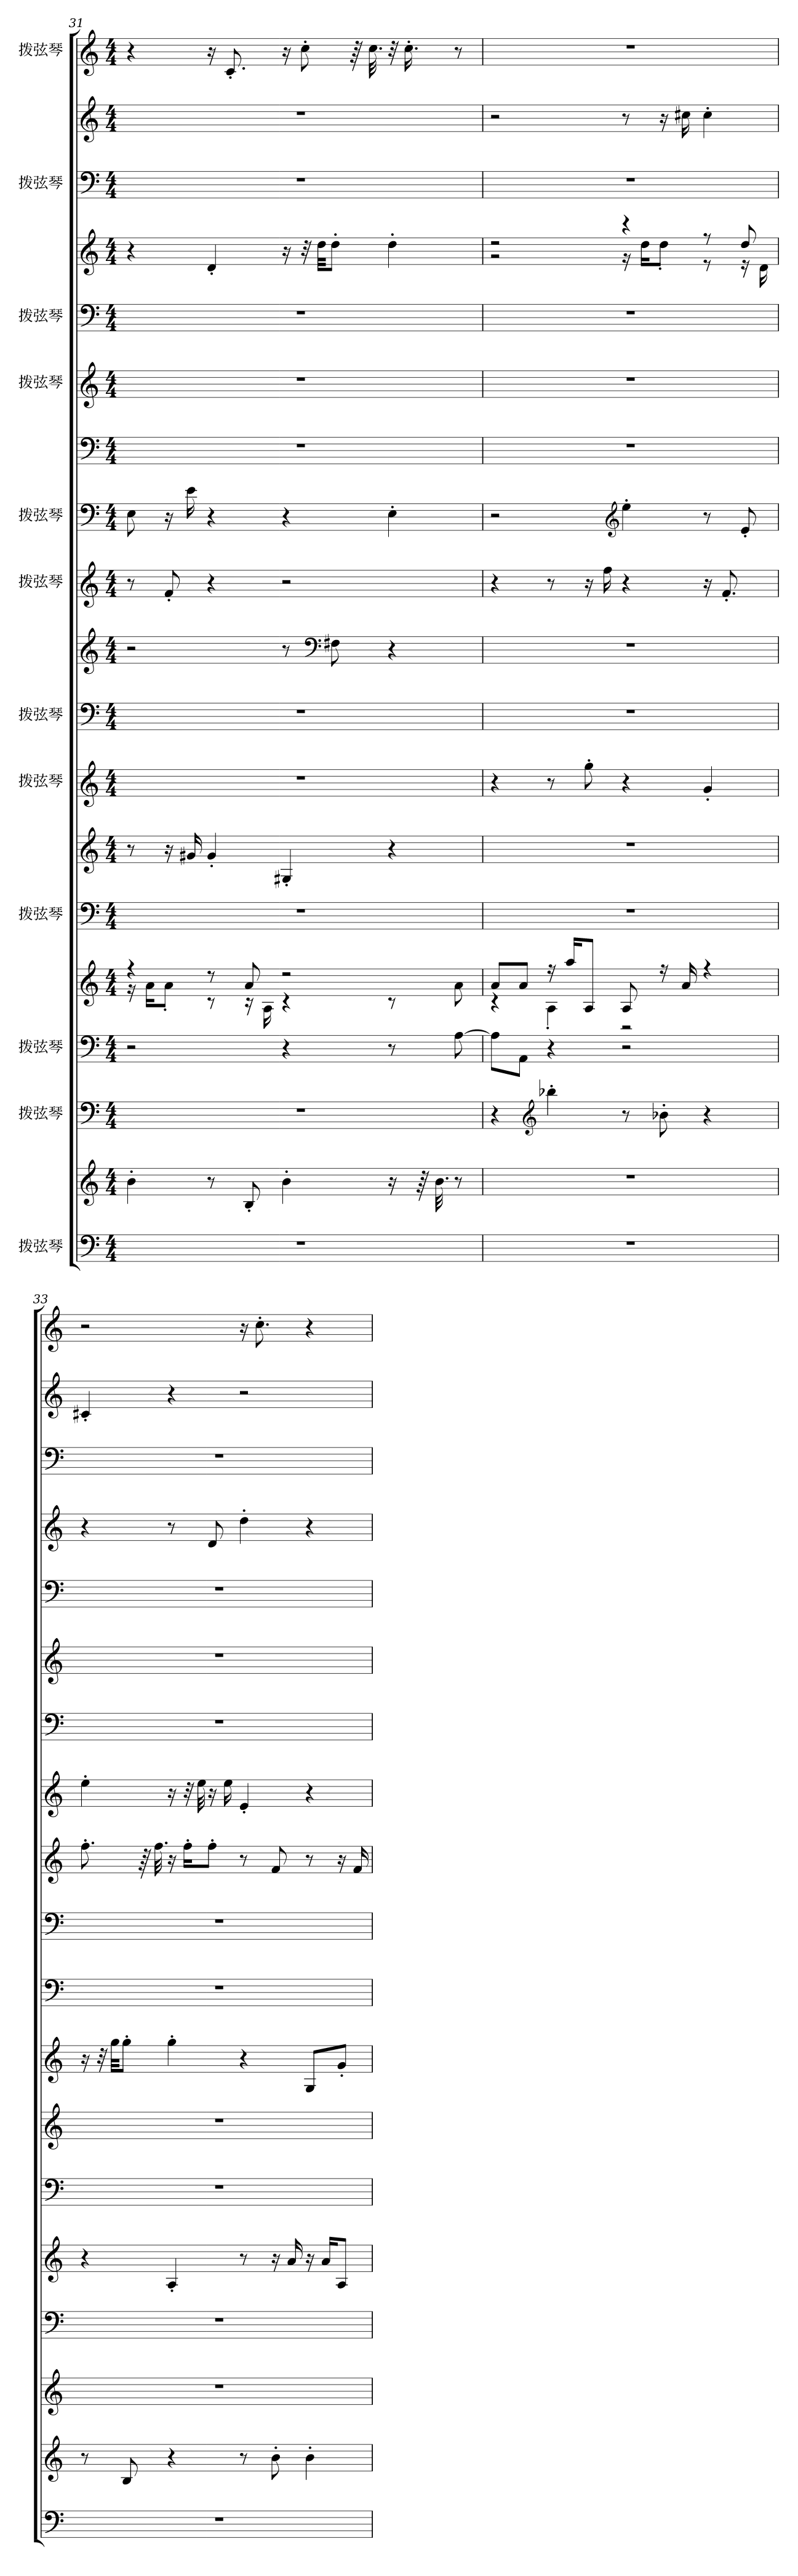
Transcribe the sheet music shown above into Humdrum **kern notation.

**kern	**kern	**kern	**kern	**kern	**kern	**kern	**kern	**kern	**kern	**kern	**kern	**kern	**kern	**kern	**kern	**kern	**kern	**kern
*part12	*part12	*part11	*part10	*part10	*part9	*part9	*part8	*part7	*part7	*part6	*part5	*part5	*part4	*part3	*part3	*part2	*part2	*part1
*staff19	*staff18	*staff17	*staff16	*staff15	*staff14	*staff13	*staff12	*staff11	*staff10	*staff9	*staff8	*staff7	*staff6	*staff5	*staff4	*staff3	*staff2	*staff1
*I"拨弦琴	*	*I"拨弦琴	*I"拨弦琴	*	*I"拨弦琴	*	*I"拨弦琴	*I"拨弦琴	*	*I"拨弦琴	*I"拨弦琴	*	*I"拨弦琴	*I"拨弦琴	*	*I"拨弦琴	*	*I"拨弦琴
!!LO:PB:g=z
*clefF4	*clefG2	*clefF4	*clefF4	*clefG2	*clefF4	*clefG2	*clefG2	*clefF4	*clefG2	*clefG2	*clefF4	*clefF4	*clefG2	*clefF4	*clefG2	*clefF4	*clefG2	*clefG2
*k[]	*k[]	*k[]	*k[]	*k[]	*k[]	*k[]	*k[]	*k[]	*k[]	*k[]	*k[]	*k[]	*k[]	*k[]	*k[]	*k[]	*k[]	*k[]
*M4/4	*M4/4	*M4/4	*M4/4	*M4/4	*M4/4	*M4/4	*M4/4	*M4/4	*M4/4	*M4/4	*M4/4	*M4/4	*M4/4	*M4/4	*M4/4	*M4/4	*M4/4	*M4/4
=31	=31	=31	=31	=31	=31	=31	=31	=31	=31	=31	=31	=31	=31	=31	=31	=31	=31	=31
*	*	*	*	*^	*	*	*	*	*	*	*	*	*	*	*	*	*	*
1r	4b'\	1r	2r	4r	16r	1r	8r	1r	1r	2r	8r	8E\	1r	1r	1r	4r	1r	1r	4r
.	.	.	.	.	16a\KL	.	.	.	.	.	.	.	.	.	.	.	.	.	.
.	.	.	.	.	8a'\J	.	16r	.	.	.	8f'/	16r	.	.	.	.	.	.	.
.	.	.	.	.	.	.	16g#X/	.	.	.	.	16e\	.	.	.	.	.	.	.
.	8r	.	.	8r	8r	.	4g#'/	.	.	.	4r	4r	.	.	.	4d'/	.	.	16r
.	.	.	.	.	.	.	.	.	.	.	.	.	.	.	.	.	.	.	8.c'/
.	8B'/	.	.	8a/	16r	.	.	.	.	.	.	.	.	.	.	.	.	.	.
.	.	.	.	.	16A\	.	.	.	.	.	.	.	.	.	.	.	.	.	.
.	4b'\	.	4r	2r	4r	.	4G#X'/	.	.	8r	2r	4r	.	.	.	16r	.	.	16r
.	.	.	.	.	.	.	.	.	.	.	.	.	.	.	.	32r	.	.	8cc'\
.	.	.	.	.	.	.	.	.	.	.	.	.	.	.	.	32dd\KKL	.	.	.
*	*	*	*	*	*	*	*	*	*	*clefF4	*	*	*	*	*	*	*	*	*
.	.	.	.	.	.	.	.	.	.	8F#X\	.	.	.	.	.	8dd'\J	.	.	.
.	.	.	.	.	.	.	.	.	.	.	.	.	.	.	.	.	.	.	64r
.	.	.	.	.	.	.	.	.	.	.	.	.	.	.	.	.	.	.	32.cc\
.	16r	.	8r	.	8r	.	4r	.	.	4r	.	4E'\	.	.	.	4dd'\	.	.	32r
.	.	.	.	.	.	.	.	.	.	.	.	.	.	.	.	.	.	.	16.cc'\
.	64r	.	.	.	.	.	.	.	.	.	.	.	.	.	.	.	.	.	.
.	32.b\	.	.	.	.	.	.	.	.	.	.	.	.	.	.	.	.	.	.
.	8r	.	[8A\	.	8a\	.	.	.	.	.	.	.	.	.	.	.	.	.	8r
=32	=32	=32	=32	=32	=32	=32	=32	=32	=32	=32	=32	=32	=32	=32	=32	=32	=32	=32	=32
*	*	*	*	*	*	*	*	*	*	*	*	*	*	*	*	*^	*	*	*
1r	1r	4r	8A\L]	8a/L	4r	1r	1r	4r	1r	1r	4r	2r	1r	1r	1r	2r	2r	1r	2r	1r
.	.	.	8AA\J	8a/J	.	.	.	.	.	.	.	.	.	.	.	.	.	.	.	.
*	*	*clefG2	*	*	*	*	*	*	*	*	*	*	*	*	*	*	*	*	*	*
.	.	4bb-X'\	4r	16r	4A'\	.	.	8r	.	.	8r	.	.	.	.	.	.	.	.	.
.	.	.	.	16aa/KL	.	.	.	.	.	.	.	.	.	.	.	.	.	.	.	.
.	.	.	.	8A/J	.	.	.	8gg'\	.	.	16r	.	.	.	.	.	.	.	.	.
.	.	.	.	.	.	.	.	.	.	.	16ff\	.	.	.	.	.	.	.	.	.
*	*	*	*	*	*	*	*	*	*	*	*	*clefG2	*	*	*	*	*	*	*	*
.	.	8r	2r	8A/	2r	.	.	4r	.	.	4r	4ee'\	.	.	.	4r	16r	.	8r	.
.	.	.	.	.	.	.	.	.	.	.	.	.	.	.	.	.	16dd\KL	.	.	.
.	.	8b-X'\	.	16r	.	.	.	.	.	.	.	.	.	.	.	.	8dd'\J	.	16r	.
.	.	.	.	16a/	.	.	.	.	.	.	.	.	.	.	.	.	.	.	16cc#X\	.
.	.	4r	.	4r	.	.	.	4g'/	.	.	16r	8r	.	.	.	8r	8r	.	4cc#'\	.
.	.	.	.	.	.	.	.	.	.	.	8.f'/	.	.	.	.	.	.	.	.	.
.	.	.	.	.	.	.	.	.	.	.	.	8e'/	.	.	.	8dd/	16r	.	.	.
.	.	.	.	.	.	.	.	.	.	.	.	.	.	.	.	.	16d\	.	.	.
*	*	*	*	*v	*v	*	*	*	*	*	*	*	*	*	*	*v	*v	*	*	*
!!LO:PB:g=z
=33	=33	=33	=33	=33	=33	=33	=33	=33	=33	=33	=33	=33	=33	=33	=33	=33	=33	=33
1r	8r	1r	1r	4r	1r	1r	16r	1r	1r	8.ff'\	4ee'\	1r	1r	1r	4r	1r	4c#X'/	2r
.	.	.	.	.	.	.	32r	.	.	.	.	.	.	.	.	.	.	.
.	.	.	.	.	.	.	32gg\KKL	.	.	.	.	.	.	.	.	.	.	.
.	8B/	.	.	.	.	.	8gg'\J	.	.	.	.	.	.	.	.	.	.	.
.	.	.	.	.	.	.	.	.	.	64r	.	.	.	.	.	.	.	.
.	.	.	.	.	.	.	.	.	.	32.ff\	.	.	.	.	.	.	.	.
.	4r	.	.	4A'/	.	.	4gg'\	.	.	16r	16r	.	.	.	8r	.	4r	.
.	.	.	.	.	.	.	.	.	.	16ff'\KL	32r	.	.	.	.	.	.	.
.	.	.	.	.	.	.	.	.	.	.	32ee\	.	.	.	.	.	.	.
.	.	.	.	.	.	.	.	.	.	8ff'\J	16r	.	.	.	8d/	.	.	.
.	.	.	.	.	.	.	.	.	.	.	16ee\	.	.	.	.	.	.	.
.	8r	.	.	8r	.	.	4r	.	.	8r	4e'/	.	.	.	4dd'\	.	2r	16r
.	.	.	.	.	.	.	.	.	.	.	.	.	.	.	.	.	.	8.cc'\
.	8b'\	.	.	16r	.	.	.	.	.	8f/	.	.	.	.	.	.	.	.
.	.	.	.	16a/	.	.	.	.	.	.	.	.	.	.	.	.	.	.
.	4b'\	.	.	16r	.	.	8G/L	.	.	8r	4r	.	.	.	4r	.	.	4r
.	.	.	.	16a/KL	.	.	.	.	.	.	.	.	.	.	.	.	.	.
.	.	.	.	8A/J	.	.	8g'/J	.	.	16r	.	.	.	.	.	.	.	.
.	.	.	.	.	.	.	.	.	.	16f/	.	.	.	.	.	.	.	.
=	=	=	=	=	=	=	=	=	=	=	=	=	=	=	=	=	=	=
*-	*-	*-	*-	*-	*-	*-	*-	*-	*-	*-	*-	*-	*-	*-	*-	*-	*-	*-
